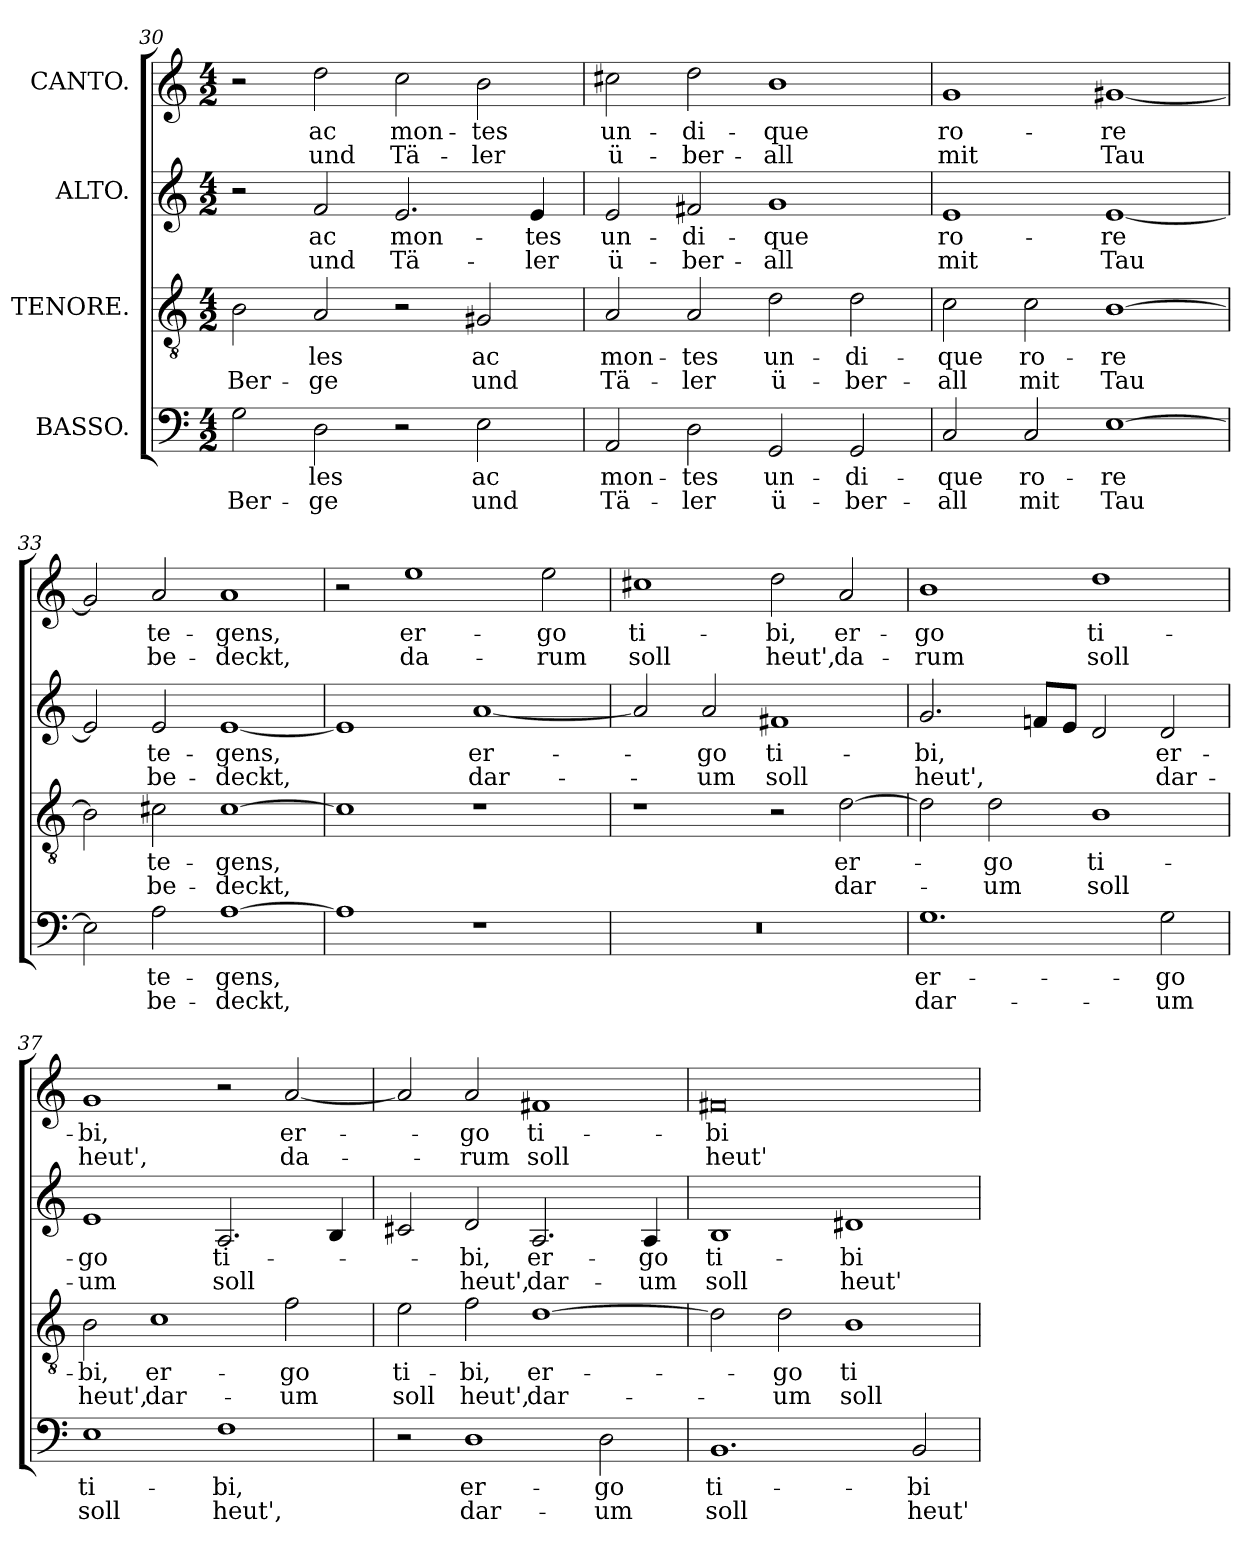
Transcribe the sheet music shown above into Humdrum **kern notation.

**kern	**text	**text	**kern	**text	**text	**kern	**text	**text	**kern	**text	**text
*part4	*part4	*part4	*part3	*part3	*part3	*part2	*part2	*part2	*part1	*part1	*part1
*staff4	*staff4	*staff4	*staff3	*staff3	*staff3	*staff2	*staff2	*staff2	*staff1	*staff1	*staff1
*I"BASSO.	*	*	*I"TENORE.	*	*	*I"ALTO.	*	*	*I"CANTO.	*	*
*clefF4	*	*	*clefGv2	*	*	*clefG2	*	*	*clefG2	*	*
*	*	*	*ITrd7c12	*	*	*	*	*	*	*	*
*k[]	*	*	*k[]	*	*	*k[]	*	*	*k[]	*	*
*M4/2	*	*	*M4/2	*	*	*M4/2	*	*	*M4/2	*	*
=30	=30	=30	=30	=30	=30	=30	=30	=30	=30	=30	=30
!	!	!LO:LY:b	!	!	!LO:LY:b	!	!	!	!	!	!
2G\	.	Ber-	2BB\	.	Ber-	2r	.	.	2r	.	.
!	!LO:LY:b	!LO:LY:b	!	!LO:LY:b	!LO:LY:b	!	!LO:LY:b	!LO:LY:b	!	!LO:LY:b	!LO:LY:b
2D\	-les	-ge	2AA/	-les	-ge	2f/	ac	und	2dd\	ac	und
!	!	!	!	!	!	!	!LO:LY:b	!LO:LY:b	!	!LO:LY:b	!LO:LY:b
2r	.	.	2r	.	.	2.e/	mon-	Tä-	2cc\	mon-	Tä-
!	!LO:LY:b	!LO:LY:b	!	!LO:LY:b	!LO:LY:b	!	!	!	!	!LO:LY:b	!LO:LY:b
2E\	ac	und	2GG#X/	ac	und	.	.	.	2b\	-tes	-ler
!	!	!	!	!	!	!	!LO:LY:b	!LO:LY:b	!	!	!
.	.	.	.	.	.	4e/	-tes	-ler	.	.	.
=31	=31	=31	=31	=31	=31	=31	=31	=31	=31	=31	=31
!	!LO:LY:b	!LO:LY:b	!	!LO:LY:b	!LO:LY:b	!	!LO:LY:b	!LO:LY:b	!	!LO:LY:b	!LO:LY:b
2AA/	mon-	Tä-	2AA/	mon-	Tä-	2e/	un-	ü-	2cc#X\	un-	ü-
!	!LO:LY:b	!LO:LY:b	!	!LO:LY:b	!LO:LY:b	!	!LO:LY:b	!LO:LY:b	!	!LO:LY:b	!LO:LY:b
2D\	-tes	-ler	2AA/	-tes	-ler	2f#X/	-di-	-ber-	2dd\	-di-	-ber-
!	!LO:LY:b	!LO:LY:b	!	!LO:LY:b	!LO:LY:b	!	!LO:LY:b	!LO:LY:b	!	!LO:LY:b	!LO:LY:b
2GG/	un-	ü-	2D\	un-	ü-	1g	-que	-all	1b	-que	-all
!	!LO:LY:b	!LO:LY:b	!	!LO:LY:b	!LO:LY:b	!	!	!	!	!	!
2GG/	-di-	-ber-	2D\	-di-	-ber-	.	.	.	.	.	.
=32	=32	=32	=32	=32	=32	=32	=32	=32	=32	=32	=32
!	!LO:LY:b	!LO:LY:b	!	!LO:LY:b	!LO:LY:b	!	!LO:LY:b	!LO:LY:b	!	!LO:LY:b	!LO:LY:b
2C/	-que	-all	2C\	-que	-all	1e	ro-	mit	1g	ro-	mit
!	!LO:LY:b	!LO:LY:b	!	!LO:LY:b	!LO:LY:b	!	!	!	!	!	!
2C/	ro-	mit	2C\	ro-	mit	.	.	.	.	.	.
!	!LO:LY:b	!LO:LY:b	!	!LO:LY:b	!LO:LY:b	!	!LO:LY:b	!LO:LY:b	!	!LO:LY:b	!LO:LY:b
[1E	-re	Tau	[1BB	-re	Tau	[1e	-re	Tau	[1g#X	-re	Tau
=33	=33	=33	=33	=33	=33	=33	=33	=33	=33	=33	=33
2E\]	.	.	2BB\]	.	.	2e/]	.	.	2g#/]	.	.
!	!LO:LY:b	!LO:LY:b	!	!LO:LY:b	!LO:LY:b	!	!LO:LY:b	!LO:LY:b	!	!LO:LY:b	!LO:LY:b
2A\	te-	be-	2C#X\	te-	be-	2e/	te-	be-	2a/	te-	be-
!	!LO:LY:b	!LO:LY:b	!	!LO:LY:b	!LO:LY:b	!	!LO:LY:b	!LO:LY:b	!	!LO:LY:b	!LO:LY:b
[1A	-gens,	-deckt,	[1C#	-gens,	-deckt,	[1e	-gens,	-deckt,	1a	-gens,	-deckt,
!!LO:LB:g=z
=34	=34	=34	=34	=34	=34	=34	=34	=34	=34	=34	=34
1A]	.	.	1C#]	.	.	1e]	.	.	2r	.	.
!	!	!	!	!	!	!	!	!	!	!LO:LY:b	!LO:LY:b
.	.	.	.	.	.	.	.	.	1ee	er-	da-
!	!	!	!	!	!	!	!LO:LY:b	!LO:LY:b	!	!	!
1r	.	.	1r	.	.	[1a	er-	dar-	.	.	.
!	!	!	!	!	!	!	!	!	!	!LO:LY:b	!LO:LY:b
.	.	.	.	.	.	.	.	.	2ee\	-go	-rum
=35	=35	=35	=35	=35	=35	=35	=35	=35	=35	=35	=35
!	!	!	!	!	!	!	!	!	!	!LO:LY:b	!LO:LY:b
0r	.	.	1r	.	.	2a/]	.	.	1cc#X	ti-	soll
!	!	!	!	!	!	!	!LO:LY:b	!LO:LY:b	!	!	!
.	.	.	.	.	.	2a/	-go	-um	.	.	.
!	!	!	!	!	!	!	!LO:LY:b	!LO:LY:b	!	!LO:LY:b	!LO:LY:b
.	.	.	2r	.	.	1f#X	ti-	soll	2dd\	-bi,	heut',
!	!	!	!	!LO:LY:b	!LO:LY:b	!	!	!	!	!LO:LY:b	!LO:LY:b
.	.	.	[2D\	er-	dar-	.	.	.	2a/	er-	da-
=36	=36	=36	=36	=36	=36	=36	=36	=36	=36	=36	=36
!	!LO:LY:b	!LO:LY:b	!	!	!	!	!LO:LY:b	!LO:LY:b	!	!LO:LY:b	!LO:LY:b
1.G	er-	dar-	2D\]	.	.	2.g/	-bi,	heut',	1b	-go	-rum
!	!	!	!	!LO:LY:b	!LO:LY:b	!	!	!	!	!	!
.	.	.	2D\	-go	-um	.	.	.	.	.	.
.	.	.	.	.	.	8fni/L	.	.	.	.	.
.	.	.	.	.	.	8e/J	.	.	.	.	.
!	!	!	!	!LO:LY:b	!LO:LY:b	!	!	!	!	!LO:LY:b	!LO:LY:b
.	.	.	1BB	ti-	soll	2d/	.	.	1dd	ti-	soll
!	!LO:LY:b	!LO:LY:b	!	!	!	!	!LO:LY:b	!LO:LY:b	!	!	!
2G\	-go	-um	.	.	.	2d/	er-	dar-	.	.	.
=37	=37	=37	=37	=37	=37	=37	=37	=37	=37	=37	=37
!	!LO:LY:b	!LO:LY:b	!	!LO:LY:b	!LO:LY:b	!	!LO:LY:b	!LO:LY:b	!	!LO:LY:b	!LO:LY:b
1E	ti-	soll	2BB\	-bi,	heut',	1e	-go	-um	1g	-bi,	heut',
!	!	!	!	!LO:LY:b	!LO:LY:b	!	!	!	!	!	!
.	.	.	1C	er-	dar-	.	.	.	.	.	.
!	!LO:LY:b	!LO:LY:b	!	!	!	!	!LO:LY:b	!LO:LY:b	!	!	!
1F	-bi,	heut',	.	.	.	2.A/	-ti-	soll	2r	.	.
!	!	!	!	!LO:LY:b	!LO:LY:b	!	!	!	!	!LO:LY:b	!LO:LY:b
.	.	.	2F\	-go	-um	.	.	.	[2a/	er-	da-
.	.	.	.	.	.	4B/	.	.	.	.	.
=38	=38	=38	=38	=38	=38	=38	=38	=38	=38	=38	=38
!	!	!	!	!LO:LY:b	!LO:LY:b	!	!	!	!	!	!
2r	.	.	2E\	ti-	soll	2c#X/	.	.	2a/]	.	.
!	!LO:LY:b	!LO:LY:b	!	!LO:LY:b	!LO:LY:b	!	!LO:LY:b	!LO:LY:b	!	!LO:LY:b	!LO:LY:b
1D	er-	dar-	2F\	-bi,	heut',	2d/	-bi,	heut',	2a/	-go	-rum
!	!	!	!	!LO:LY:b	!LO:LY:b	!	!LO:LY:b	!LO:LY:b	!	!LO:LY:b	!LO:LY:b
.	.	.	[1D	er-	dar-	2.A/	er-	dar-	1f#X	ti-	soll
!	!LO:LY:b	!LO:LY:b	!	!	!	!	!	!	!	!	!
2D\	-go	-um	.	.	.	.	.	.	.	.	.
!	!	!	!	!	!	!	!LO:LY:b	!LO:LY:b	!	!	!
.	.	.	.	.	.	4A/	go	-um	.	.	.
=39	=39	=39	=39	=39	=39	=39	=39	=39	=39	=39	=39
!	!LO:LY:b	!LO:LY:b	!	!	!	!	!LO:LY:b	!LO:LY:b	!	!LO:LY:b	!LO:LY:b
1.BB	ti-	soll	2D\]	.	.	1B	ti-	soll	0f#X	-bi	heut'
!	!	!	!	!LO:LY:b	!LO:LY:b	!	!	!	!	!	!
.	.	.	2D\	-go	-um	.	.	.	.	.	.
!	!	!	!	!LO:LY:b	!LO:LY:b	!	!LO:LY:b	!LO:LY:b	!	!	!
.	.	.	1BB	ti-	soll	1d#X	-bi	heut'	.	.	.
!	!LO:LY:b	!LO:LY:b	!	!	!	!	!	!	!	!	!
2BB/	bi	heut'	.	.	.	.	.	.	.	.	.
=	=	=	=	=	=	=	=	=	=	=	=
*-	*-	*-	*-	*-	*-	*-	*-	*-	*-	*-	*-
